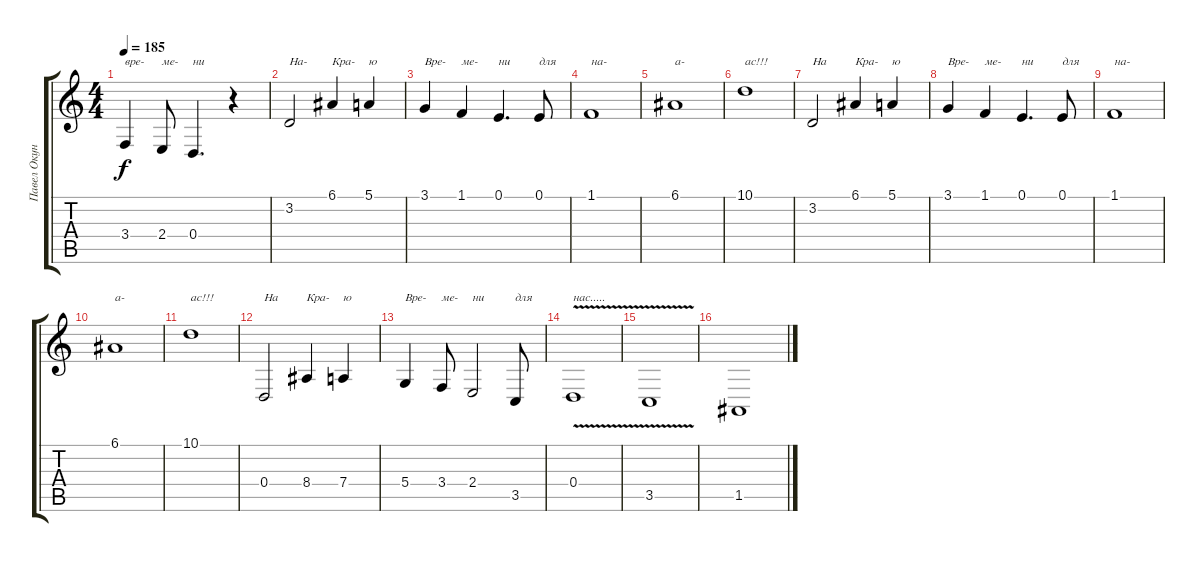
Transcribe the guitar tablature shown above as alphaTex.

\track ("Павел Окунев" "Павел Окун") {instrument bassoon}
\staff {score tabs}
\tuning (E4 B3 G3 D3 A2 E2) {hide}
\ts (4 4)
\tempo 185
\clef g2
\ks c
3.4.4{txt "вре-" dy f} 2.4.8{txt "ме-"} 0.4.4{d txt "ни"} r.4 |
3.2.2{txt "На-"} 6.1.4{txt "Кра-"} 5.1.4{txt "ю"} |
3.1.4{txt "Вре-"} 1.1.4{txt "ме-"} 0.1.4{d txt "ни"} 0.1.8{txt "для"} |
1.1.1{txt "на-"} |
6.1.1{txt "а-"} |
10.1.1{txt "ас!!!"} |
3.2.2{txt "На"} 6.1.4{txt "Кра-"} 5.1.4{txt "ю"} |
3.1.4{txt "Вре-"} 1.1.4{txt "ме-"} 0.1.4{d txt "ни"} 0.1.8{txt "для"} |
1.1.1{txt "на-"} |
6.1.1{txt "а-"} |
10.1.1{txt "ас!!!"} |
0.4.2{txt "На"} 8.4.4{txt "Кра-"} 7.4.4{txt "ю"} |
5.4.4{txt "Вре-"} 3.4.8{txt "ме-"} 2.4.2{txt "ни"} 3.5.8{txt "для"} |
0.4{v}.1{txt "нас....."} |
3.5{v}.1 |
1.5.1
